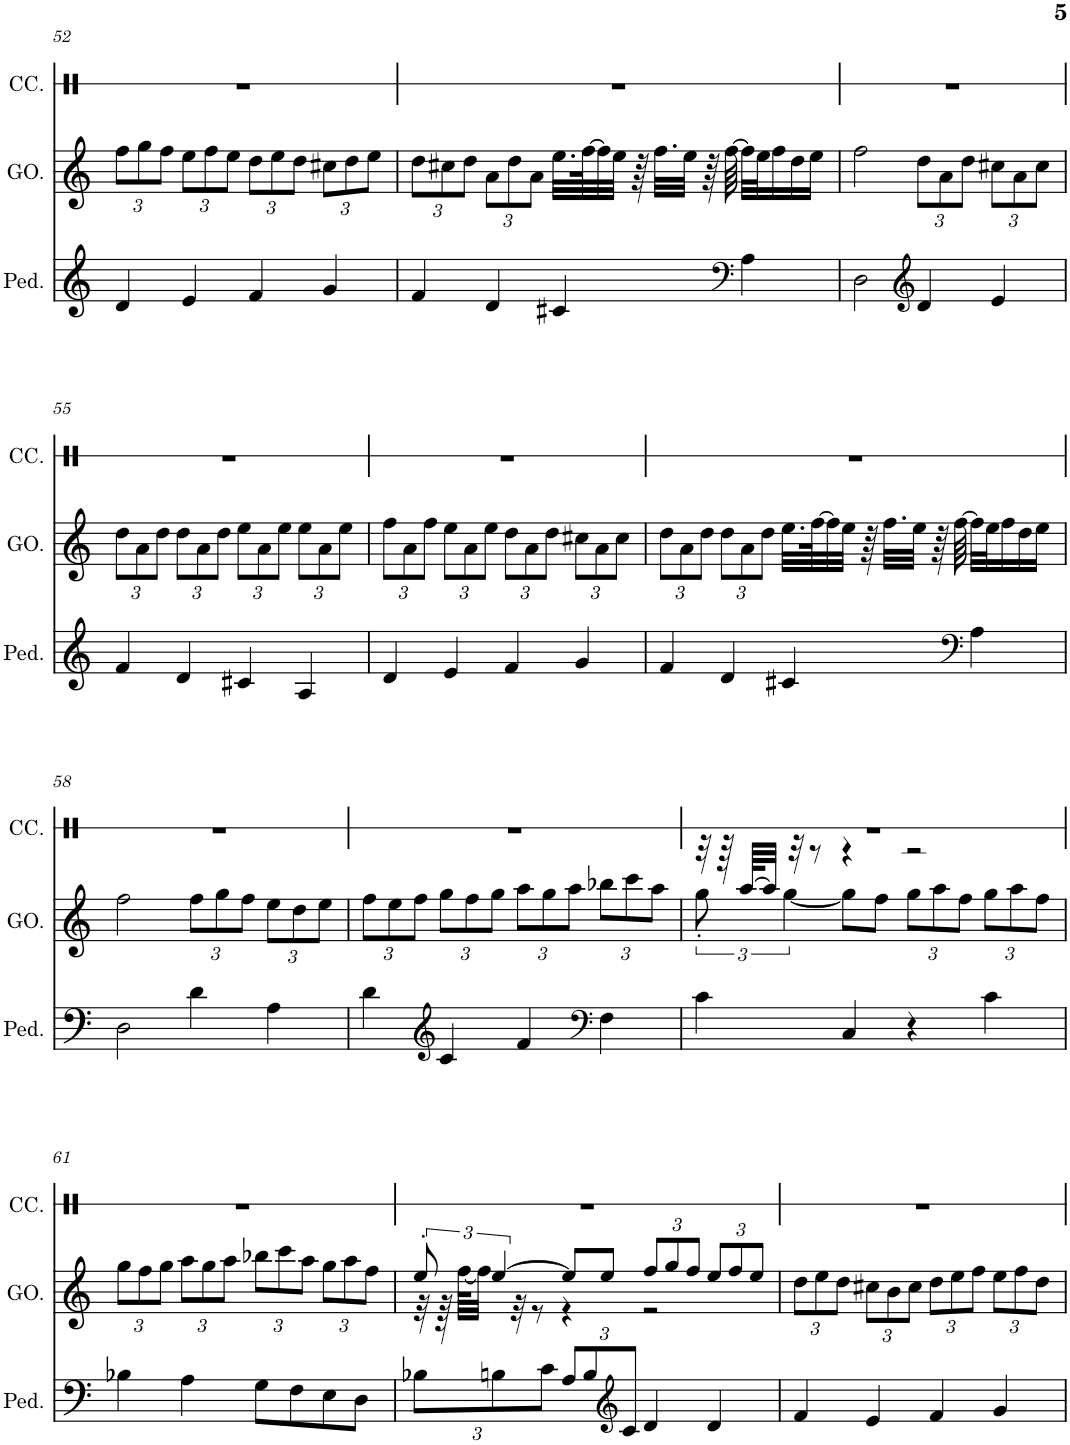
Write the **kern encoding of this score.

**kern	**kern	**kern
*part3	*part2	*part1
*staff3	*staff2	*staff1
*I"Pédale - Ch2	*I"Grand Orgue - Ch1	*I"ControlsChange - Ch16
*	*I'GO.	*I'CC.
!!LO:PB:g=z
*clefG2	*clefG2	*clefX
*k[]	*k[]	*k[]
*M4/4	*M4/4	*M4/4
*	*Xbrackettup	*
=52	=52	=52
4d/	12ff\L	1r
.	12gg\	.
.	12ff\J	.
4e/	12ee\L	.
.	12ff\	.
.	12ee\J	.
4f/	12dd\L	.
.	12ee\	.
.	12dd\J	.
4g/	12cc#X\L	.
.	12dd\	.
.	12ee\J	.
=53	=53	=53
4f/	12dd\L	1r
.	12cc#X\	.
.	12dd\J	.
4d/	12a\L	.
.	12dd\	.
.	12a\J	.
4c#X/	32.ee\LLL	.
.	[64ff\K	.
.	32ff\]	.
.	32ee\JJJ	.
.	64r	.
.	32.ff\LLL	.
.	32ee\JJJ	.
.	64r	.
.	[64ff\	.
*clefF4	*	*
4A\	32ff\LLL]	.
.	32ee\J	.
.	16ff\	.
.	16dd\	.
.	16ee\JJ	.
=54	=54	=54
2D\	2ff\	1r
*clefG2	*	*
4d/	12dd\L	.
.	12a\	.
.	12dd\J	.
4e/	12cc#X\L	.
.	12a\	.
.	12cc#\J	.
!!LO:LB:g=z
=55	=55	=55
4f/	12dd\L	1r
.	12a\	.
.	12dd\J	.
4d/	12dd\L	.
.	12a\	.
.	12dd\J	.
4c#X/	12ee\L	.
.	12a\	.
.	12ee\J	.
4A/	12ee\L	.
.	12a\	.
.	12ee\J	.
=56	=56	=56
4d/	12ff\L	1r
.	12a\	.
.	12ff\J	.
4e/	12ee\L	.
.	12a\	.
.	12ee\J	.
4f/	12dd\L	.
.	12a\	.
.	12dd\J	.
4g/	12cc#X\L	.
.	12a\	.
.	12cc#\J	.
=57	=57	=57
4f/	12dd\L	1r
.	12a\	.
.	12dd\J	.
4d/	12dd\L	.
.	12a\	.
.	12dd\J	.
4c#X/	32.ee\LLL	.
.	[64ff\K	.
.	32ff\]	.
.	32ee\JJJ	.
.	64r	.
.	32.ff\LLL	.
.	32ee\JJJ	.
.	64r	.
.	[64ff\	.
*clefF4	*	*
4A\	32ff\LLL]	.
.	32ee\J	.
.	16ff\	.
.	16dd\	.
.	16ee\JJ	.
!!LO:LB:g=z
=58	=58	=58
2D\	2ff\	1r
4d\	12ff\L	.
.	12gg\	.
.	12ff\J	.
4A\	12ee\L	.
.	12dd\	.
.	12ee\J	.
=59	=59	=59
4d\	12ff\L	1r
.	12ee\	.
.	12ff\J	.
*clefG2	*	*
4c/	12gg\L	.
.	12ff\	.
.	12gg\J	.
4f/	12aa\L	.
.	12gg\	.
.	12aa\J	.
*clefF4	*	*
4F\	12bb-X\L	.
.	12ccc\	.
.	12aa\J	.
=60	=60	=60
*	*^	*
*	*	*brackettup	*
4c\	32r	12gg'\	1r
.	64r	.	.
.	[64aa/KLLL	.	.
.	32aa/JJJ]	.	.
.	.	[6gg\	.
.	32r	.	.
.	8r	.	.
4C/	4r	8gg\L]	.
.	.	8ff\J	.
*	*	*Xbrackettup	*
4r	2r	12gg\L	.
.	.	12aa\	.
.	.	12ff\J	.
4c\	.	12gg\L	.
.	.	12aa\	.
.	.	12ff\J	.
*	*v	*v	*
!!LO:LB:g=z
=61	=61	=61
4B-X\	12gg\L	1r
.	12ff\	.
.	12gg\J	.
4A\	12aa\L	.
.	12gg\	.
.	12aa\J	.
8G\L	12bb-X\L	.
.	12ccc\	.
8F\	.	.
.	12aa\J	.
8E\	12gg\L	.
.	12aa\	.
8D\J	.	.
.	12ff\J	.
=62	=62	=62
*Xbrackettup	*brackettup	*
*	*^	*
12B-X\L	12ee'/	32r	1r
.	.	64r	.
.	.	[64ff\KLLL	.
.	.	32ff\JJJ]	.
12Bn\	[6ee/	.	.
.	.	32r	.
.	.	8r	.
12c\J	.	.	.
12A/L	8ee/L]	4r	.
12B/	.	.	.
.	8ee/J	.	.
*clefG2	*	*	*
12c/J	.	.	.
*	*Xbrackettup	*	*
4d/	12ff/L	2r	.
.	12gg/	.	.
.	12ff/J	.	.
4d/	12ee/L	.	.
.	12ff/	.	.
.	12ee/J	.	.
*	*v	*v	*
=63	=63	=63
4f/	12dd\L	1r
.	12ee\	.
.	12dd\J	.
4e/	12cc#X\L	.
.	12b\	.
.	12cc#\J	.
4f/	12dd\L	.
.	12ee\	.
.	12ff\J	.
4g/	12ee\L	.
.	12ff\	.
.	12dd\J	.
=	=	=
*-	*-	*-
